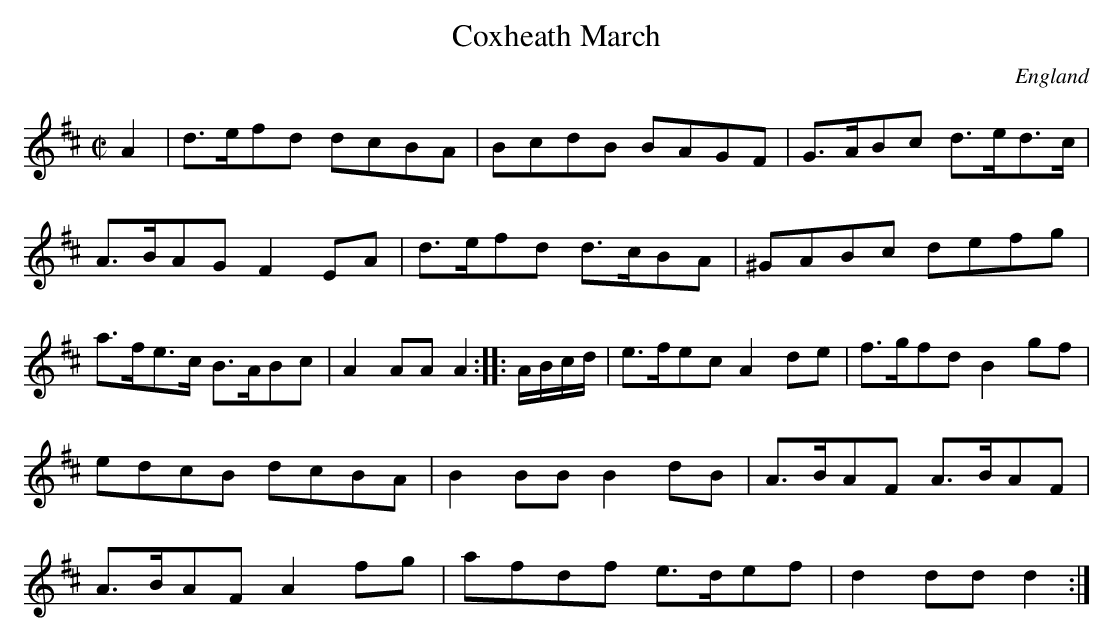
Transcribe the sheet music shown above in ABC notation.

X:1
T:Coxheath March
O:England
M:C|
K:D
A2|d>efd dcBA|BcdB BAGF|\
G>ABc d>ed>c|A>BAGF2EA|\
d>efd d>cBA|^GABc defg|a>fe>c B>ABc|A2AA A2::\
A/2B/2c/2d/2|e>fec A2de|f>gfd B2gf|\
edcB dcBA|B2BB B2dB|\
A>BAF A>BAF|A>BAF A2fg|\
afdf e>def|d2dd d2:|
